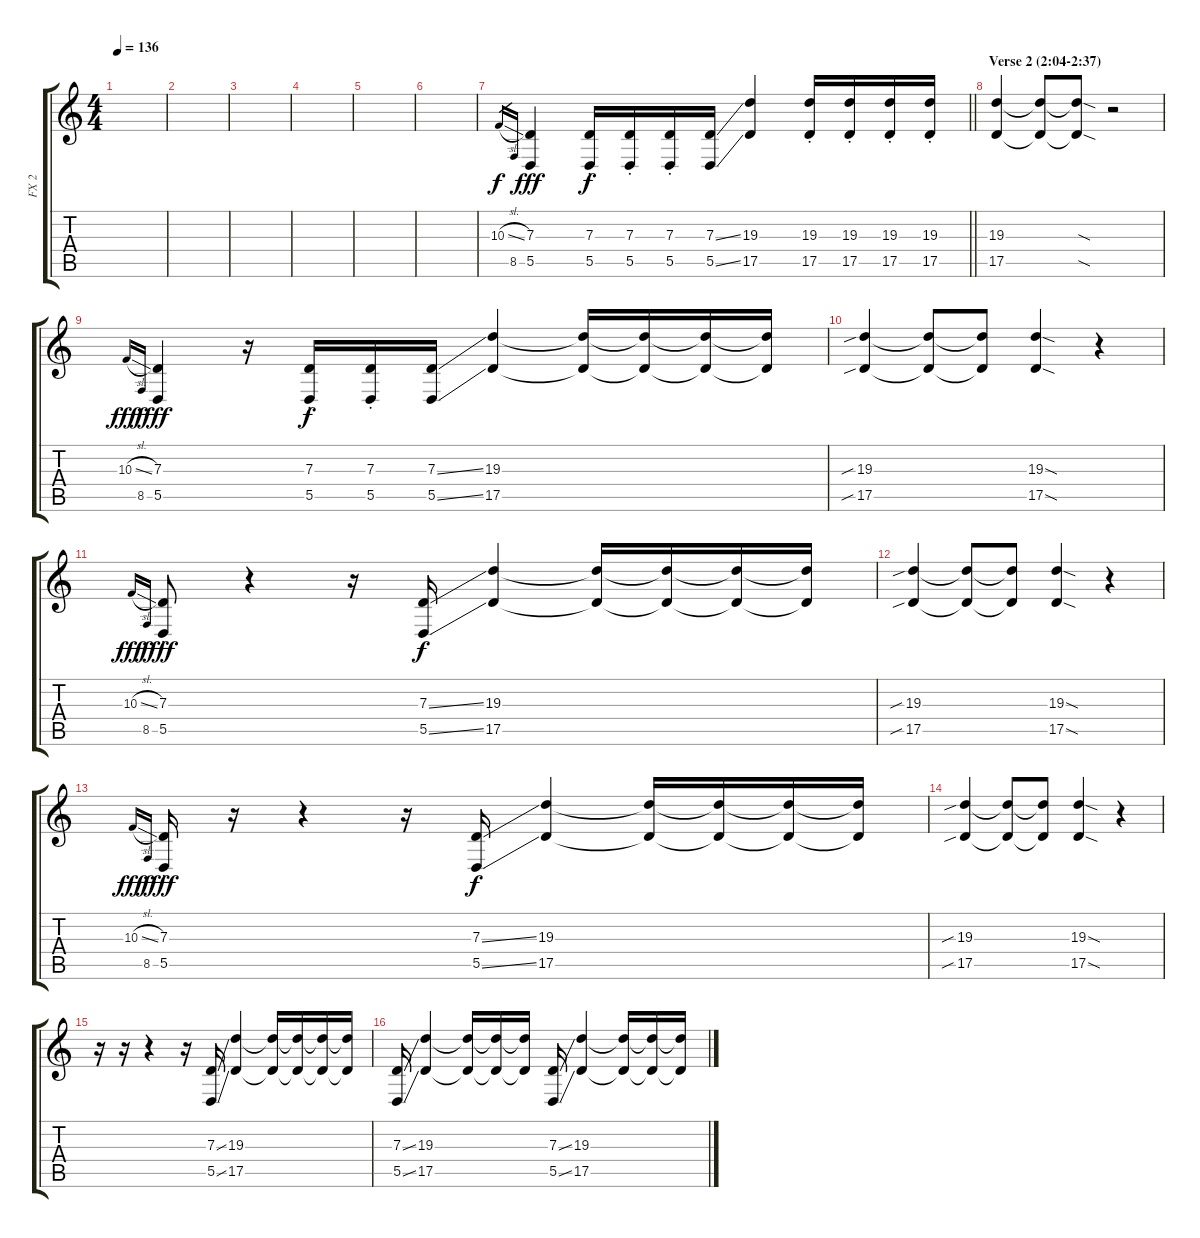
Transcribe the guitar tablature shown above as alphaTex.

\track ("FX 2" "FX 2") {instrument orchestrahit}
\staff {score tabs}
\tuning (E4 B3 G3 D3 A2 E2) {hide}
\ts (4 4)
\tempo 136
\clef g2
\ks c
|
|
|
|
|
|
\barLineRight lightlight
10.3{sl}.16{gr} 8.5.16{gr dy f} (7.3 5.5).4{dy fff instrument lead6voice} (7.3{st} 5.5{st}).16{dy f} (7.3{st} 5.5{st}).16 (7.3{st} 5.5{st}).16 (7.3{ss} 5.5{ss}).16 (19.3 17.5).4 (19.3{st} 17.5{st}).16 (19.3{st} 17.5{st}).16 (19.3{st} 17.5{st}).16 (19.3{st} 17.5{st}).16 |
\section ("" "Verse 2 (2:04-2:37)")
(19.3 17.5).4 (19.3{t} 17.5{t}).8 (19.3{sod t} 17.5{sod t}).8 r.2 |
10.3{sl}.16{gr onbeat dy fff} 8.5.16{gr onbeat dy f} (7.3 5.5).4{dy fff} r.16 (7.3{st} 5.5{st}).16{dy f} (7.3{st} 5.5{st}).16 (7.3{ss} 5.5{ss}).16 (19.3 17.5).4 (19.3{t} 17.5{t}).16 (19.3{t} 17.5{t}).16 (19.3{t} 17.5{t}).16 (19.3{t} 17.5{t}).16 |
(19.3{sib} 17.5{sib}).4 (19.3{t} 17.5{t}).8 (19.3{t} 17.5{t}).8 (19.3{sod} 17.5{sod}).4 r.4 |
10.3{sl}.16{gr onbeat dy fff} 8.5.16{gr onbeat dy f} (7.3{st} 5.5{st}).8{dy fff} r.4 r.16 (7.3{ss} 5.5{ss}).16{dy f} (19.3 17.5).4 (19.3{t} 17.5{t}).16 (19.3{t} 17.5{t}).16 (19.3{t} 17.5{t}).16 (19.3{t} 17.5{t}).16 |
(19.3{sib} 17.5{sib}).4 (19.3{t} 17.5{t}).8 (19.3{t} 17.5{t}).8 (19.3{sod} 17.5{sod}).4 r.4 |
10.3{sl}.16{gr onbeat dy fff} 8.5.16{gr onbeat dy f} (7.3{st} 5.5{st}).16{dy fff} r.16 r.4 r.16 (7.3{ss} 5.5{ss}).16{dy f} (19.3 17.5).4 (19.3{t} 17.5{t}).16 (19.3{t} 17.5{t}).16 (19.3{t} 17.5{t}).16 (19.3{t} 17.5{t}).16 |
(19.3{sib} 17.5{sib}).4 (19.3{t} 17.5{t}).8 (19.3{t} 17.5{t}).8 (19.3{sod} 17.5{sod}).4 r.4 |
r.16 r.16 r.4 r.16 (7.3{ss} 5.5{ss}).16 (19.3 17.5).4 (19.3{t} 17.5{t}).16 (19.3{t} 17.5{t}).16 (19.3{t} 17.5{t}).16 (19.3{t} 17.5{t}).16 |
(7.3{ss} 5.5{ss}).16 (19.3 17.5).4 (19.3{t} 17.5{t}).16 (19.3{t} 17.5{t}).16 (19.3{t} 17.5{t}).16 (7.3{ss} 5.5{ss}).16 (19.3 17.5).4 (19.3{t} 17.5{t}).16 (19.3{t} 17.5{t}).16 (19.3{t} 17.5{t}).16
